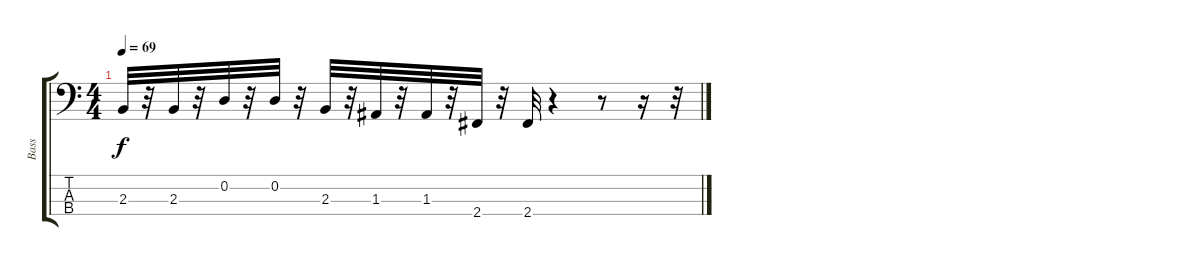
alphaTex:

\track ("Bass" "Bass") {instrument electricbasspick}
\staff {score tabs}
\tuning (G2 D2 A1 E1) {hide}
\ts (4 4)
\tempo 69
\clef f4
\ks c
2.3.32{dy f} r.32 2.3.32 r.32 0.2.32 r.32 0.2.32 r.32 2.3.32 r.32 1.3.32 r.32 1.3.32 r.32 2.4.32 r.32 2.4.32 r.4 r.8 r.16 r.32
